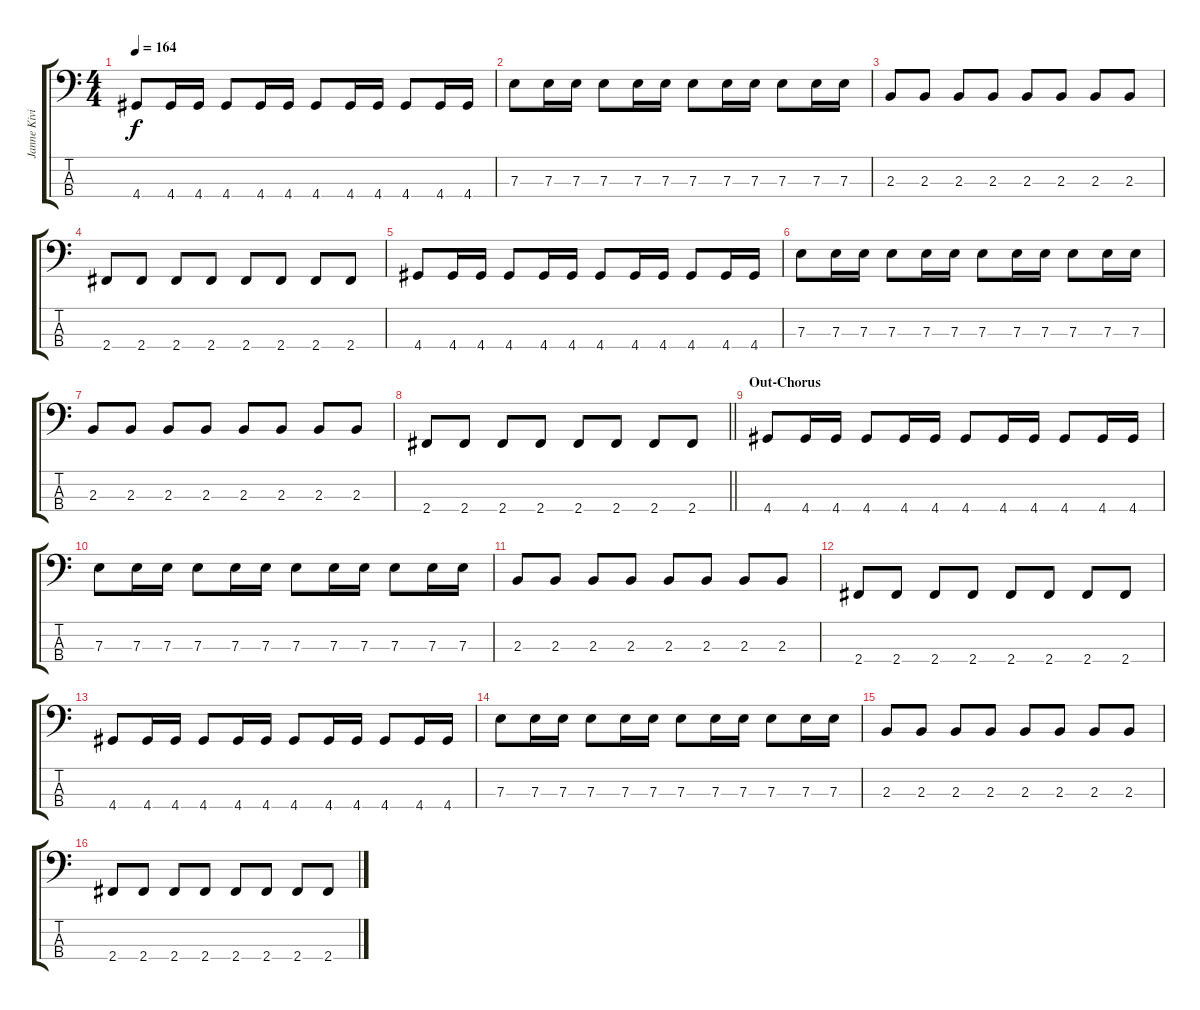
\track ("Janne Kivilahti" "Janne Kivi") {instrument electricbasspick}
\staff {score tabs}
\tuning (G2 D2 A1 E1) {hide}
\ts (4 4)
\tempo 164
\clef f4
\ks c
4.4.8{dy f} 4.4.16 4.4.16 4.4.8 4.4.16 4.4.16 4.4.8 4.4.16 4.4.16 4.4.8 4.4.16 4.4.16 |
7.3.8 7.3.16 7.3.16 7.3.8 7.3.16 7.3.16 7.3.8 7.3.16 7.3.16 7.3.8 7.3.16 7.3.16 |
2.3.8 2.3.8 2.3.8 2.3.8 2.3.8 2.3.8 2.3.8 2.3.8 |
2.4.8 2.4.8 2.4.8 2.4.8 2.4.8 2.4.8 2.4.8 2.4.8 |
4.4.8 4.4.16 4.4.16 4.4.8 4.4.16 4.4.16 4.4.8 4.4.16 4.4.16 4.4.8 4.4.16 4.4.16 |
7.3.8 7.3.16 7.3.16 7.3.8 7.3.16 7.3.16 7.3.8 7.3.16 7.3.16 7.3.8 7.3.16 7.3.16 |
2.3.8 2.3.8 2.3.8 2.3.8 2.3.8 2.3.8 2.3.8 2.3.8 |
\barLineRight lightlight
2.4.8 2.4.8 2.4.8 2.4.8 2.4.8 2.4.8 2.4.8 2.4.8 |
\section ("" "Out-Chorus")
4.4.8 4.4.16 4.4.16 4.4.8 4.4.16 4.4.16 4.4.8 4.4.16 4.4.16 4.4.8 4.4.16 4.4.16 |
7.3.8 7.3.16 7.3.16 7.3.8 7.3.16 7.3.16 7.3.8 7.3.16 7.3.16 7.3.8 7.3.16 7.3.16 |
2.3.8 2.3.8 2.3.8 2.3.8 2.3.8 2.3.8 2.3.8 2.3.8 |
2.4.8 2.4.8 2.4.8 2.4.8 2.4.8 2.4.8 2.4.8 2.4.8 |
4.4.8 4.4.16 4.4.16 4.4.8 4.4.16 4.4.16 4.4.8 4.4.16 4.4.16 4.4.8 4.4.16 4.4.16 |
7.3.8 7.3.16 7.3.16 7.3.8 7.3.16 7.3.16 7.3.8 7.3.16 7.3.16 7.3.8 7.3.16 7.3.16 |
2.3.8 2.3.8 2.3.8 2.3.8 2.3.8 2.3.8 2.3.8 2.3.8 |
2.4.8 2.4.8 2.4.8 2.4.8 2.4.8 2.4.8 2.4.8 2.4.8
